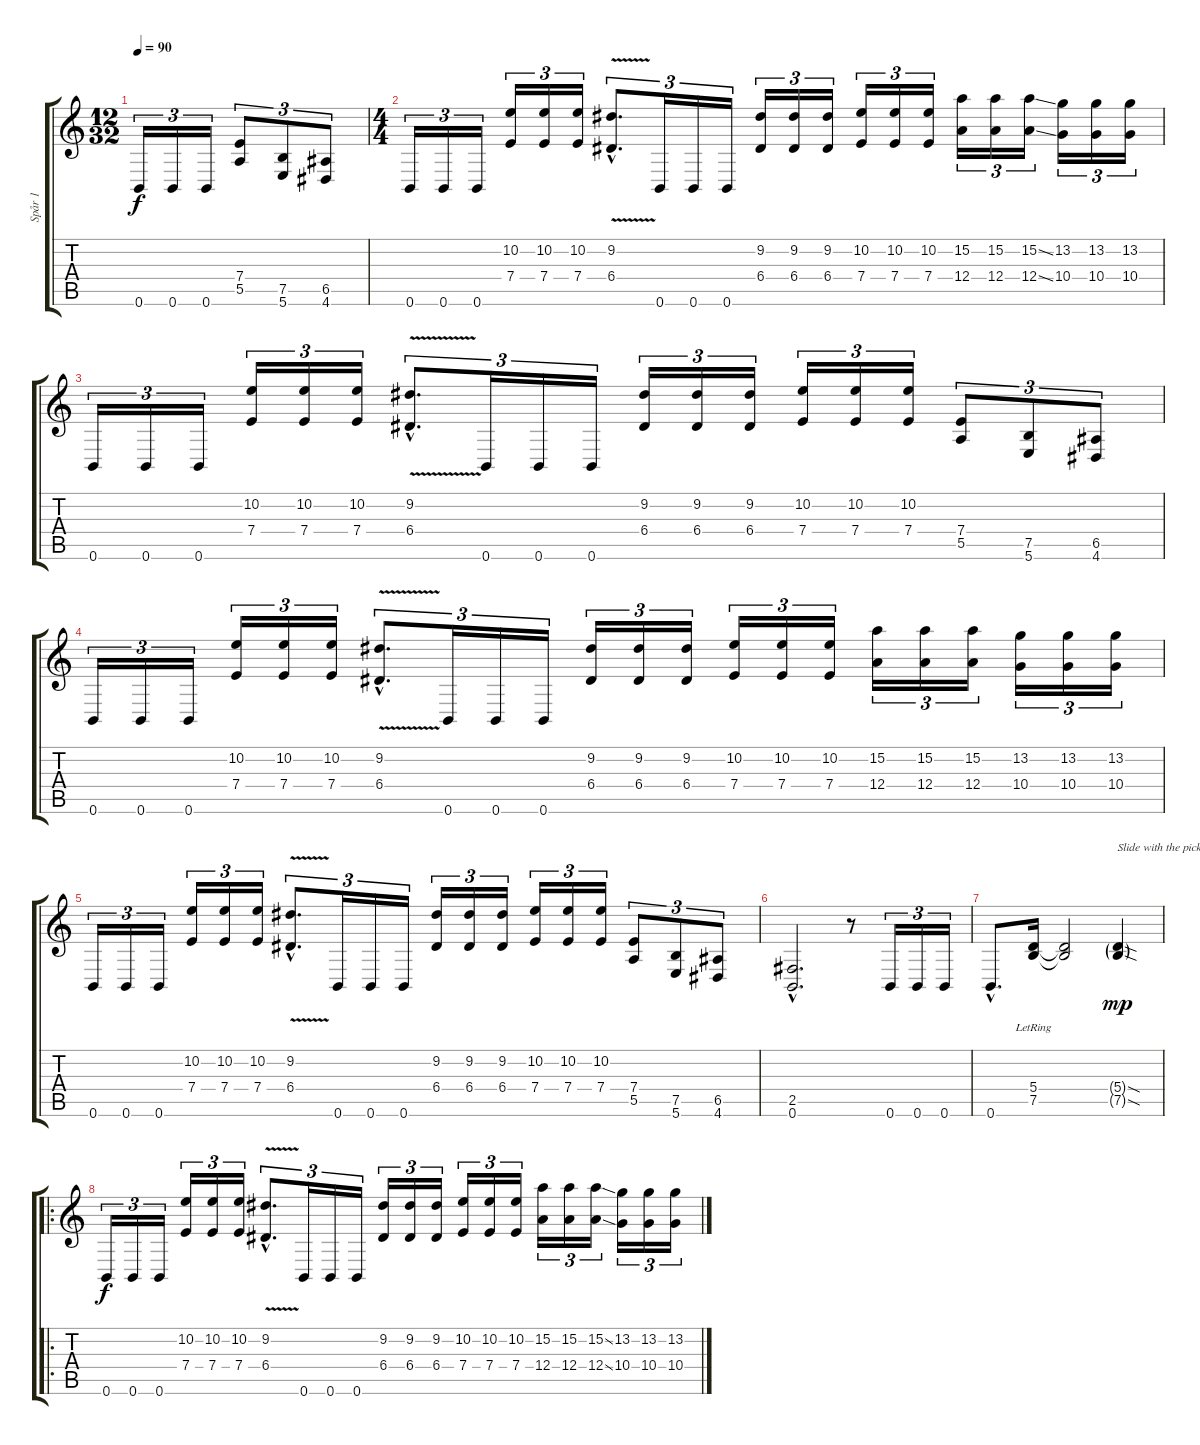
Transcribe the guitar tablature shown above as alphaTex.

\track ("Spår 1" "Spår 1") {instrument distortionguitar}
\staff {score tabs}
\tuning (B3 Gb3 D3 A2 E2 B1) {hide}
\ts (12 32)
\tempo 90
\clef g2
\ks c
0.6.16{tu (3 2) dy f instrument distortionguitar} 0.6.16{tu (3 2)} 0.6.16{tu (3 2)} (7.4 5.5).8{tu (3 2)} (7.5 5.6).8{tu (3 2)} (6.5 4.6).8{tu (3 2)} |
\ts (4 4)
0.6.16{tu (3 2)} 0.6.16{tu (3 2)} 0.6.16{tu (3 2)} (10.2 7.4).16{tu (3 2)} (10.2 7.4).16{tu (3 2)} (10.2 7.4).16{tu (3 2)} (9.2{v hac} 6.4{v hac}).8{d tu (3 2)} 0.6.16{tu (3 2)} 0.6.16{tu (3 2)} 0.6.16{tu (3 2)} (9.2 6.4).16{tu (3 2)} (9.2 6.4).16{tu (3 2)} (9.2 6.4).16{tu (3 2)} (10.2 7.4).16{tu (3 2)} (10.2 7.4).16{tu (3 2)} (10.2 7.4).16{tu (3 2)} (15.2 12.4).16{tu (3 2)} (15.2 12.4).16{tu (3 2)} (15.2{ss} 12.4{ss}).16{tu (3 2)} (13.2 10.4).16{tu (3 2)} (13.2 10.4).16{tu (3 2)} (13.2 10.4).16{tu (3 2)} |
0.6.16{tu (3 2)} 0.6.16{tu (3 2)} 0.6.16{tu (3 2)} (10.2 7.4).16{tu (3 2)} (10.2 7.4).16{tu (3 2)} (10.2 7.4).16{tu (3 2)} (9.2{v hac} 6.4{v hac}).8{d tu (3 2)} 0.6.16{tu (3 2)} 0.6.16{tu (3 2)} 0.6.16{tu (3 2)} (9.2 6.4).16{tu (3 2)} (9.2 6.4).16{tu (3 2)} (9.2 6.4).16{tu (3 2)} (10.2 7.4).16{tu (3 2)} (10.2 7.4).16{tu (3 2)} (10.2 7.4).16{tu (3 2)} (7.4 5.5).8{tu (3 2)} (7.5 5.6).8{tu (3 2)} (6.5 4.6).8{tu (3 2)} |
0.6.16{tu (3 2)} 0.6.16{tu (3 2)} 0.6.16{tu (3 2)} (10.2 7.4).16{tu (3 2)} (10.2 7.4).16{tu (3 2)} (10.2 7.4).16{tu (3 2)} (9.2{v hac} 6.4{v hac}).8{d tu (3 2)} 0.6.16{tu (3 2)} 0.6.16{tu (3 2)} 0.6.16{tu (3 2)} (9.2 6.4).16{tu (3 2)} (9.2 6.4).16{tu (3 2)} (9.2 6.4).16{tu (3 2)} (10.2 7.4).16{tu (3 2)} (10.2 7.4).16{tu (3 2)} (10.2 7.4).16{tu (3 2)} (15.2 12.4).16{tu (3 2)} (15.2 12.4).16{tu (3 2)} (15.2 12.4).16{tu (3 2)} (13.2 10.4).16{tu (3 2)} (13.2 10.4).16{tu (3 2)} (13.2 10.4).16{tu (3 2)} |
0.6.16{tu (3 2)} 0.6.16{tu (3 2)} 0.6.16{tu (3 2)} (10.2 7.4).16{tu (3 2)} (10.2 7.4).16{tu (3 2)} (10.2 7.4).16{tu (3 2)} (9.2{v hac} 6.4{v hac}).8{d tu (3 2)} 0.6.16{tu (3 2)} 0.6.16{tu (3 2)} 0.6.16{tu (3 2)} (9.2 6.4).16{tu (3 2)} (9.2 6.4).16{tu (3 2)} (9.2 6.4).16{tu (3 2)} (10.2 7.4).16{tu (3 2)} (10.2 7.4).16{tu (3 2)} (10.2 7.4).16{tu (3 2)} (7.4 5.5).8{tu (3 2)} (7.5 5.6).8{tu (3 2)} (6.5 4.6).8{tu (3 2)} |
(2.5{hac} 0.6{hac}).2{d} r.8 0.6.16{tu (3 2)} 0.6.16{tu (3 2)} 0.6.16{tu (3 2)} |
0.6{hac}.8{d} (5.4{lr} 7.5{lr}).16 (5.4{t} 7.5{t}).2 (5.4{sod g} 7.5{sod g}).4{txt "Slide with the pick" dy mp} |
\ro
0.6.16{tu (3 2) dy f} 0.6.16{tu (3 2)} 0.6.16{tu (3 2)} (10.2 7.4).16{tu (3 2)} (10.2 7.4).16{tu (3 2)} (10.2 7.4).16{tu (3 2)} (9.2{v hac} 6.4{v hac}).8{d tu (3 2)} 0.6.16{tu (3 2)} 0.6.16{tu (3 2)} 0.6.16{tu (3 2)} (9.2 6.4).16{tu (3 2)} (9.2 6.4).16{tu (3 2)} (9.2 6.4).16{tu (3 2)} (10.2 7.4).16{tu (3 2)} (10.2 7.4).16{tu (3 2)} (10.2 7.4).16{tu (3 2)} (15.2 12.4).16{tu (3 2)} (15.2 12.4).16{tu (3 2)} (15.2{ss} 12.4{ss}).16{tu (3 2)} (13.2 10.4).16{tu (3 2)} (13.2 10.4).16{tu (3 2)} (13.2 10.4).16{tu (3 2)}
